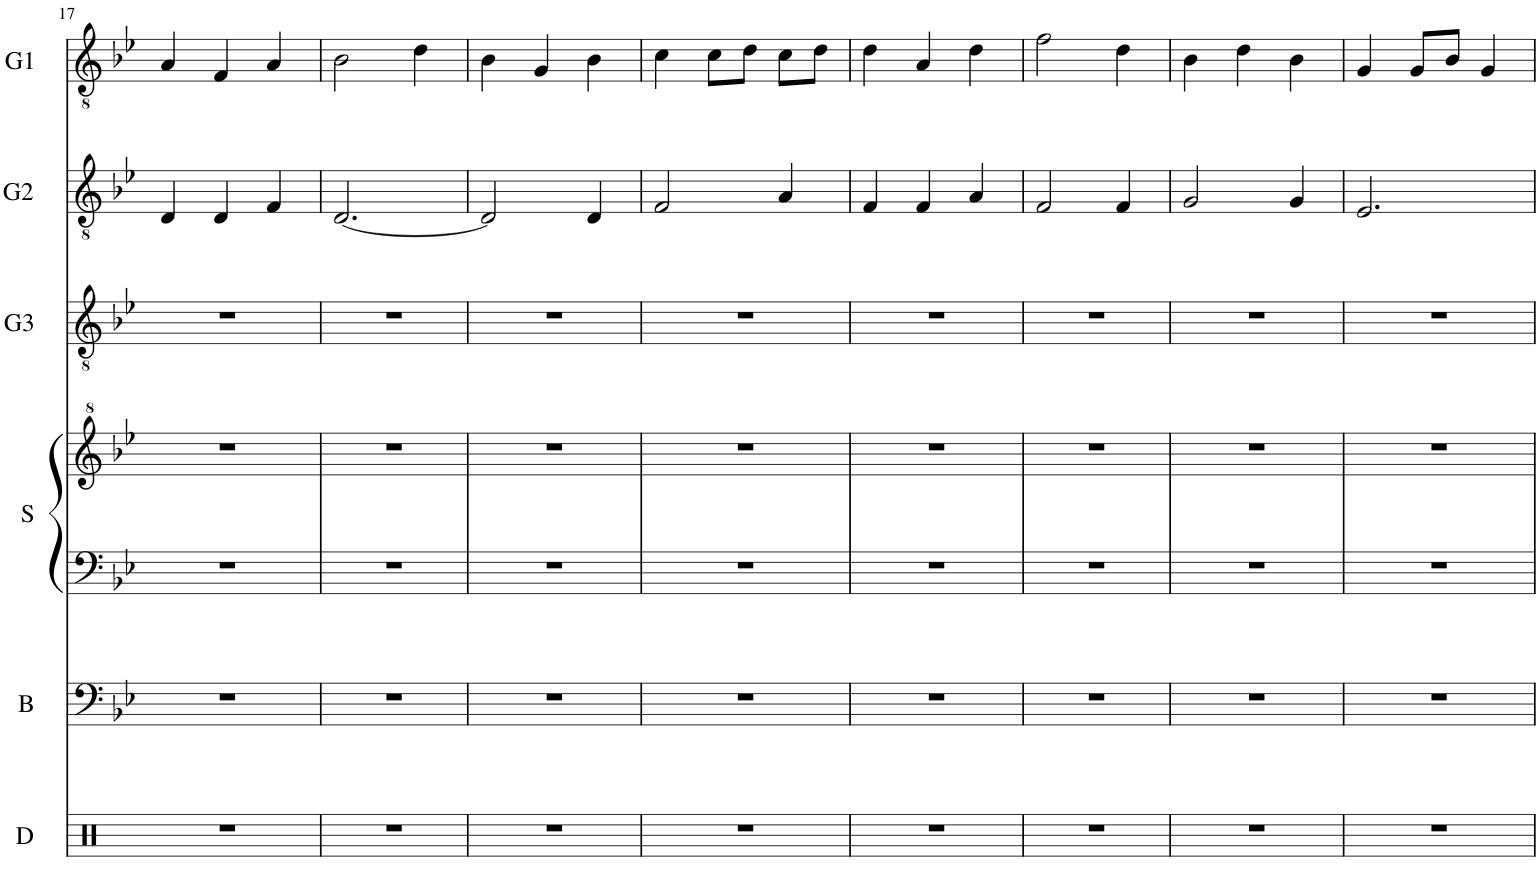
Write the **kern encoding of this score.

**kern	**kern	**kern	**kern	**kern	**kern	**kern
*part6	*part5	*part4	*part4	*part3	*part2	*part1
*staff7	*staff6	*staff5	*staff4	*staff3	*staff2	*staff1
*I"Drums	*I"Bass	*I"Synth	*	*I"Guitar 3	*I"Guitar 2	*I"Guitar 1
*I'D	*I'B	*I'S	*	*I'G3	*I'G2	*I'G1
!!LO:PB:g=z
*clefX	*clefF4	*clefF4	*clefG^2	*clefGv2	*clefGv2	*clefGv2
*	*Trd7c12	*	*	*	*	*
*k[b-e-]	*k[b-e-]	*k[b-e-]	*k[b-e-]	*k[b-e-]	*k[b-e-]	*k[b-e-]
*M3/4	*M3/4	*M3/4	*M3/4	*M3/4	*M3/4	*M3/4
=17	=17	=17	=17	=17	=17	=17
2.r	2.r	2.r	2.r	2.r	4D/	4A/
.	.	.	.	.	4D/	4F/
.	.	.	.	.	4F/	4A/
=18	=18	=18	=18	=18	=18	=18
2.r	2.r	2.r	2.r	2.r	[2.D/	2B-\
.	.	.	.	.	.	4d\
=19	=19	=19	=19	=19	=19	=19
2.r	2.r	2.r	2.r	2.r	2D/]	4B-\
.	.	.	.	.	.	4G/
.	.	.	.	.	4D/	4B-\
=20	=20	=20	=20	=20	=20	=20
2.r	2.r	2.r	2.r	2.r	2F/	4c\
.	.	.	.	.	.	8c\L
.	.	.	.	.	.	8d\J
.	.	.	.	.	4A/	8c\L
.	.	.	.	.	.	8d\J
=21	=21	=21	=21	=21	=21	=21
2.r	2.r	2.r	2.r	2.r	4F/	4d\
.	.	.	.	.	4F/	4A/
.	.	.	.	.	4A/	4d\
=22	=22	=22	=22	=22	=22	=22
2.r	2.r	2.r	2.r	2.r	2F/	2f\
.	.	.	.	.	4F/	4d\
=23	=23	=23	=23	=23	=23	=23
2.r	2.r	2.r	2.r	2.r	2G/	4B-\
.	.	.	.	.	.	4d\
.	.	.	.	.	4G/	4B-\
=24	=24	=24	=24	=24	=24	=24
2.r	2.r	2.r	2.r	2.r	2.E-/	4G/
.	.	.	.	.	.	8G/L
.	.	.	.	.	.	8B-/J
.	.	.	.	.	.	4G/
=	=	=	=	=	=	=
*-	*-	*-	*-	*-	*-	*-
